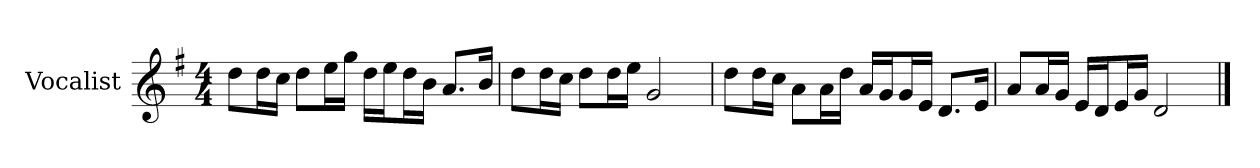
**kern
*part1
*staff1
*I"Vocalist
*k[f#]
*G:
*M4/4
=
8ddL
16ddL
16ccJJ
8ddL
16eeL
16ggJJ
16ddLL
16eeJ
16ddL
16bJJ
8.aL
16bJk
=1
8ddL
16ddL
16ccJJ
8ddL
16ddL
16eeJJ
2g
=2
8ddL
16ddL
16ccJJ
8aL
16aL
16ddJJ
16aLL
16gJ
16gL
16eJJ
8.dL
16eJk
=3
8aL
16aL
16gJJ
16eLL
16dJ
16eL
16gJJ
2d
==
*-
